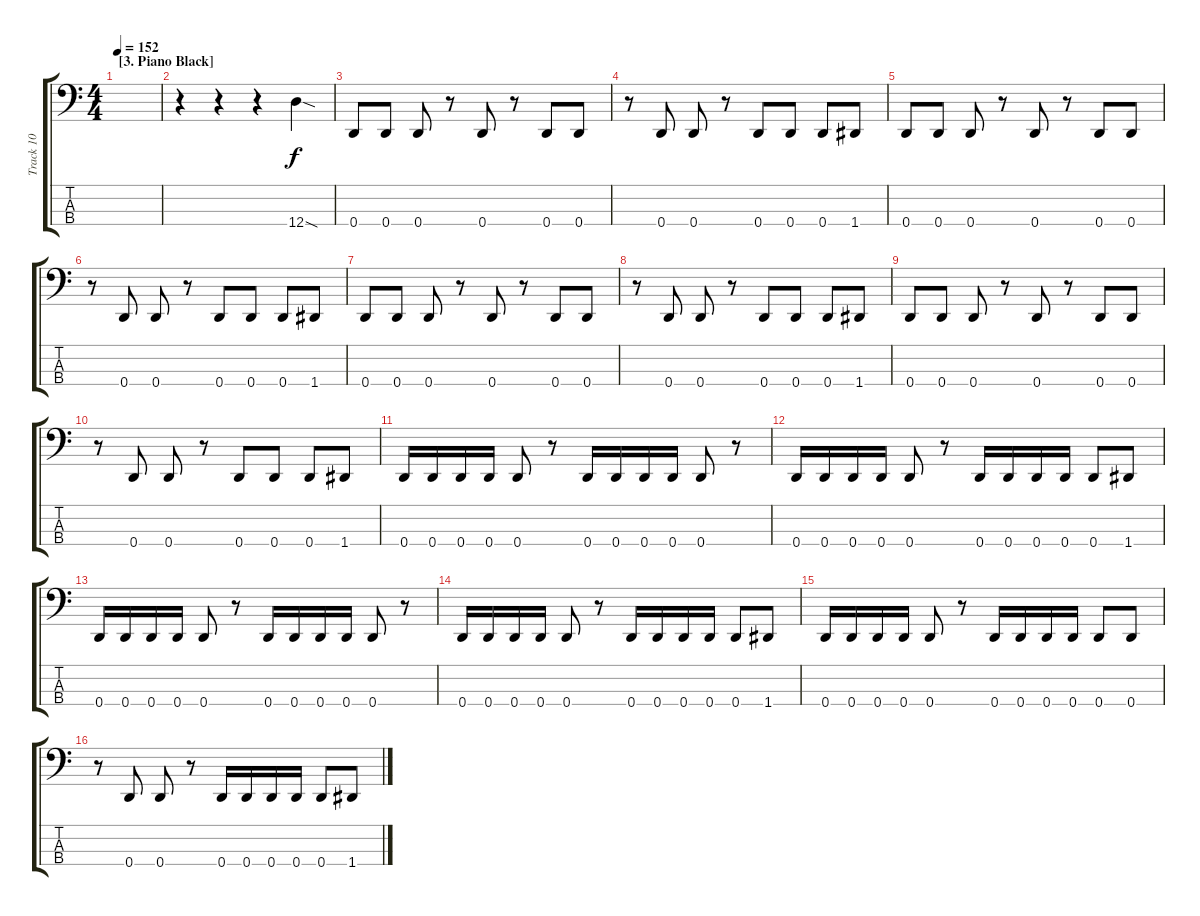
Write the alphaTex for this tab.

\track ("Track 10" "Track 10") {instrument electricbasspick}
\staff {score tabs}
\tuning (F2 C2 G1 D1) {hide}
\ts (4 4)
\section ("" "[3. Piano Black]")
\tempo 152
\clef f4
\ks c
|
r.4 r.4 r.4 12.4{sod}.4 |
0.4.8 0.4.8 0.4.8 r.8 0.4.8 r.8 0.4.8 0.4.8 |
r.8 0.4.8 0.4.8 r.8 0.4.8 0.4.8 0.4.8 1.4.8 |
0.4.8 0.4.8 0.4.8 r.8 0.4.8 r.8 0.4.8 0.4.8 |
r.8 0.4.8 0.4.8 r.8 0.4.8 0.4.8 0.4.8 1.4.8 |
0.4.8 0.4.8 0.4.8 r.8 0.4.8 r.8 0.4.8 0.4.8 |
r.8 0.4.8 0.4.8 r.8 0.4.8 0.4.8 0.4.8 1.4.8 |
0.4.8 0.4.8 0.4.8 r.8 0.4.8 r.8 0.4.8 0.4.8 |
r.8 0.4.8 0.4.8 r.8 0.4.8 0.4.8 0.4.8 1.4.8 |
0.4.16 0.4.16 0.4.16 0.4.16 0.4.8 r.8 0.4.16 0.4.16 0.4.16 0.4.16 0.4.8 r.8 |
0.4.16 0.4.16 0.4.16 0.4.16 0.4.8 r.8 0.4.16 0.4.16 0.4.16 0.4.16 0.4.8 1.4.8 |
0.4.16 0.4.16 0.4.16 0.4.16 0.4.8 r.8 0.4.16 0.4.16 0.4.16 0.4.16 0.4.8 r.8 |
0.4.16 0.4.16 0.4.16 0.4.16 0.4.8 r.8 0.4.16 0.4.16 0.4.16 0.4.16 0.4.8 1.4.8 |
0.4.16 0.4.16 0.4.16 0.4.16 0.4.8 r.8 0.4.16 0.4.16 0.4.16 0.4.16 0.4.8 0.4.8 |
r.8 0.4.8 0.4.8 r.8 0.4.16 0.4.16 0.4.16 0.4.16 0.4.8 1.4.8
